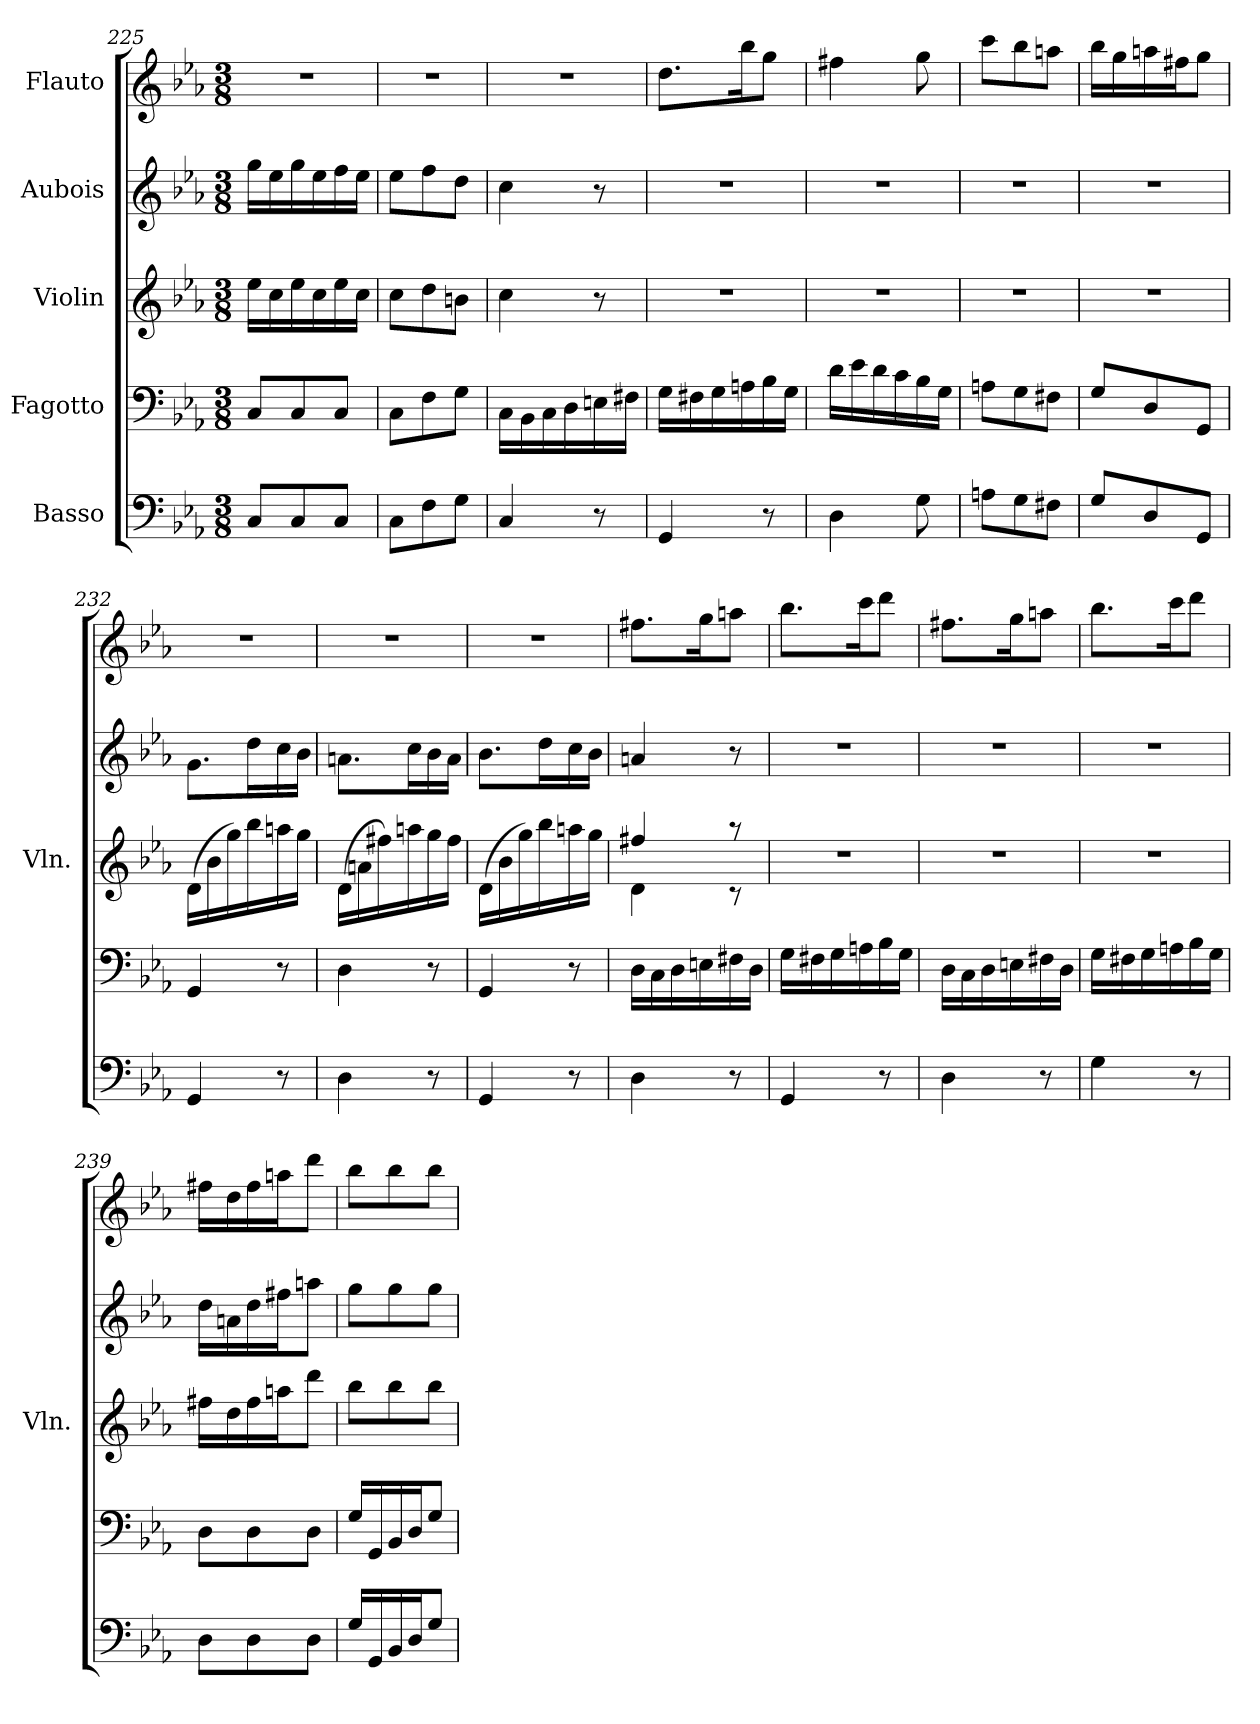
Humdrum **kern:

**kern	**kern	**kern	**kern	**kern
*part5	*part4	*part3	*part2	*part1
*staff5	*staff4	*staff3	*staff2	*staff1
*I"Basso	*I"Fagotto	*I"Violin	*I"Aubois	*I"Flauto
*	*	*I'Vln.	*	*
*clefF4	*clefF4	*clefG2	*clefG2	*clefG2
*k[b-e-a-]	*k[b-e-a-]	*k[b-e-a-]	*k[b-e-a-]	*k[b-e-a-]
*M3/8	*M3/8	*M3/8	*M3/8	*M3/8
=225	=225	=225	=225	=225
8C/L	8C/L	16ee-\LL	16gg\LL	4.r
.	.	16cc\	16ee-\	.
8C/	8C/	16ee-\	16gg\	.
.	.	16cc\	16ee-\	.
8C/J	8C/J	16ee-\	16ff\	.
.	.	16cc\JJ	16ee-\JJ	.
=226	=226	=226	=226	=226
8C\L	8C\L	8cc\L	8ee-\L	4.r
8F\	8F\	8dd\	8ff\	.
8G\J	8G\J	8bn\J	8dd\J	.
!!LO:LB:g=z
=227	=227	=227	=227	=227
4C/	16C\LL	4cc\	4cc\	4.r
.	16BB-\	.	.	.
.	16C\	.	.	.
.	16D\	.	.	.
8r	16En\	8r	8r	.
.	16F#X\JJ	.	.	.
=228	=228	=228	=228	=228
4GG/	16G\LL	4.r	4.r	8.dd\L
.	16F#X\	.	.	.
.	16G\	.	.	.
.	16An\	.	.	16bb-\K
8r	16B-\	.	.	8gg\J
.	16G\JJ	.	.	.
=229	=229	=229	=229	=229
4D\	16d\LL	4.r	4.r	4ff#X\
.	16e-\	.	.	.
.	16d\	.	.	.
.	16c\	.	.	.
8G\	16B-\	.	.	8gg\
.	16G\JJ	.	.	.
=230	=230	=230	=230	=230
8An\L	8An\L	4.r	4.r	8ccc\L
8G\	8G\	.	.	8bb-\
8F#X\J	8F#X\J	.	.	8aan\J
=231	=231	=231	=231	=231
8G/L	8G/L	4.r	4.r	16bb-\LL
.	.	.	.	16gg\
8D/	8D/	.	.	16aan\
.	.	.	.	16ff#X\J
8GG/J	8GG/J	.	.	8gg\J
=232	=232	=232	=232	=232
4GG/	4GG/	(>16d\LL	8.g\L	4.r
.	.	16b-\	.	.
.	.	16gg\)	.	.
.	.	16bb-\	16dd\L	.
8r	8r	16aan\	16cc\	.
.	.	16gg\JJ	16b-\JJ	.
=233	=233	=233	=233	=233
4D\	4D\	(>16d\LL	8.an\L	4.r
.	.	16an\	.	.
.	.	16ff#X\)	.	.
.	.	16aan\	16cc\L	.
8r	8r	16gg\	16b-\	.
.	.	16ff#\JJ	16a\JJ	.
=234	=234	=234	=234	=234
4GG/	4GG/	(>16d\LL	8.b-\L	4.r
.	.	16b-\	.	.
.	.	16gg\)	.	.
.	.	16bb-\	16dd\L	.
8r	8r	16aan\	16cc\	.
.	.	16gg\JJ	16b-\JJ	.
=235	=235	=235	=235	=235
*	*	*^	*	*
4D\	16D\LL	4ff#X/	4d\	4an/	8.ff#X\L
.	16C\	.	.	.	.
.	16D\	.	.	.	.
.	16En\	.	.	.	16gg\K
8r	16F#X\	8r	8r	8r	8aan\J
.	16D\JJ	.	.	.	.
*	*	*v	*v	*	*
=236	=236	=236	=236	=236
4GG/	16G\LL	4.r	4.r	8.bb-\L
.	16F#X\	.	.	.
.	16G\	.	.	.
.	16An\	.	.	16ccc\K
8r	16B-\	.	.	8ddd\J
.	16G\JJ	.	.	.
!!LO:LB:g=z
=237	=237	=237	=237	=237
4D\	16D\LL	4.r	4.r	8.ff#X\L
.	16C\	.	.	.
.	16D\	.	.	.
.	16En\	.	.	16gg\K
8r	16F#X\	.	.	8aan\J
.	16D\JJ	.	.	.
=238	=238	=238	=238	=238
4G\	16G\LL	4.r	4.r	8.bb-\L
.	16F#X\	.	.	.
.	16G\	.	.	.
.	16An\	.	.	16ccc\K
8r	16B-\	.	.	8ddd\J
.	16G\JJ	.	.	.
=239	=239	=239	=239	=239
8D\L	8D\L	16ff#X\LL	16dd\LL	16ff#X\LL
.	.	16dd\	16an\	16dd\
8D\	8D\	16ff#\	16dd\	16ff#\
.	.	16aan\J	16ff#X\J	16aan\J
8D\J	8D\J	8ddd\J	8aan\J	8ddd\J
=240	=240	=240	=240	=240
16G/LL	16G/LL	8bb-\L	8gg\L	8bb-\L
16GG/	16GG/	.	.	.
16BB-/	16BB-/	8bb-\	8gg\	8bb-\
16D/J	16D/J	.	.	.
8G/J	8G/J	8bb-\J	8gg\J	8bb-\J
=	=	=	=	=
*-	*-	*-	*-	*-
